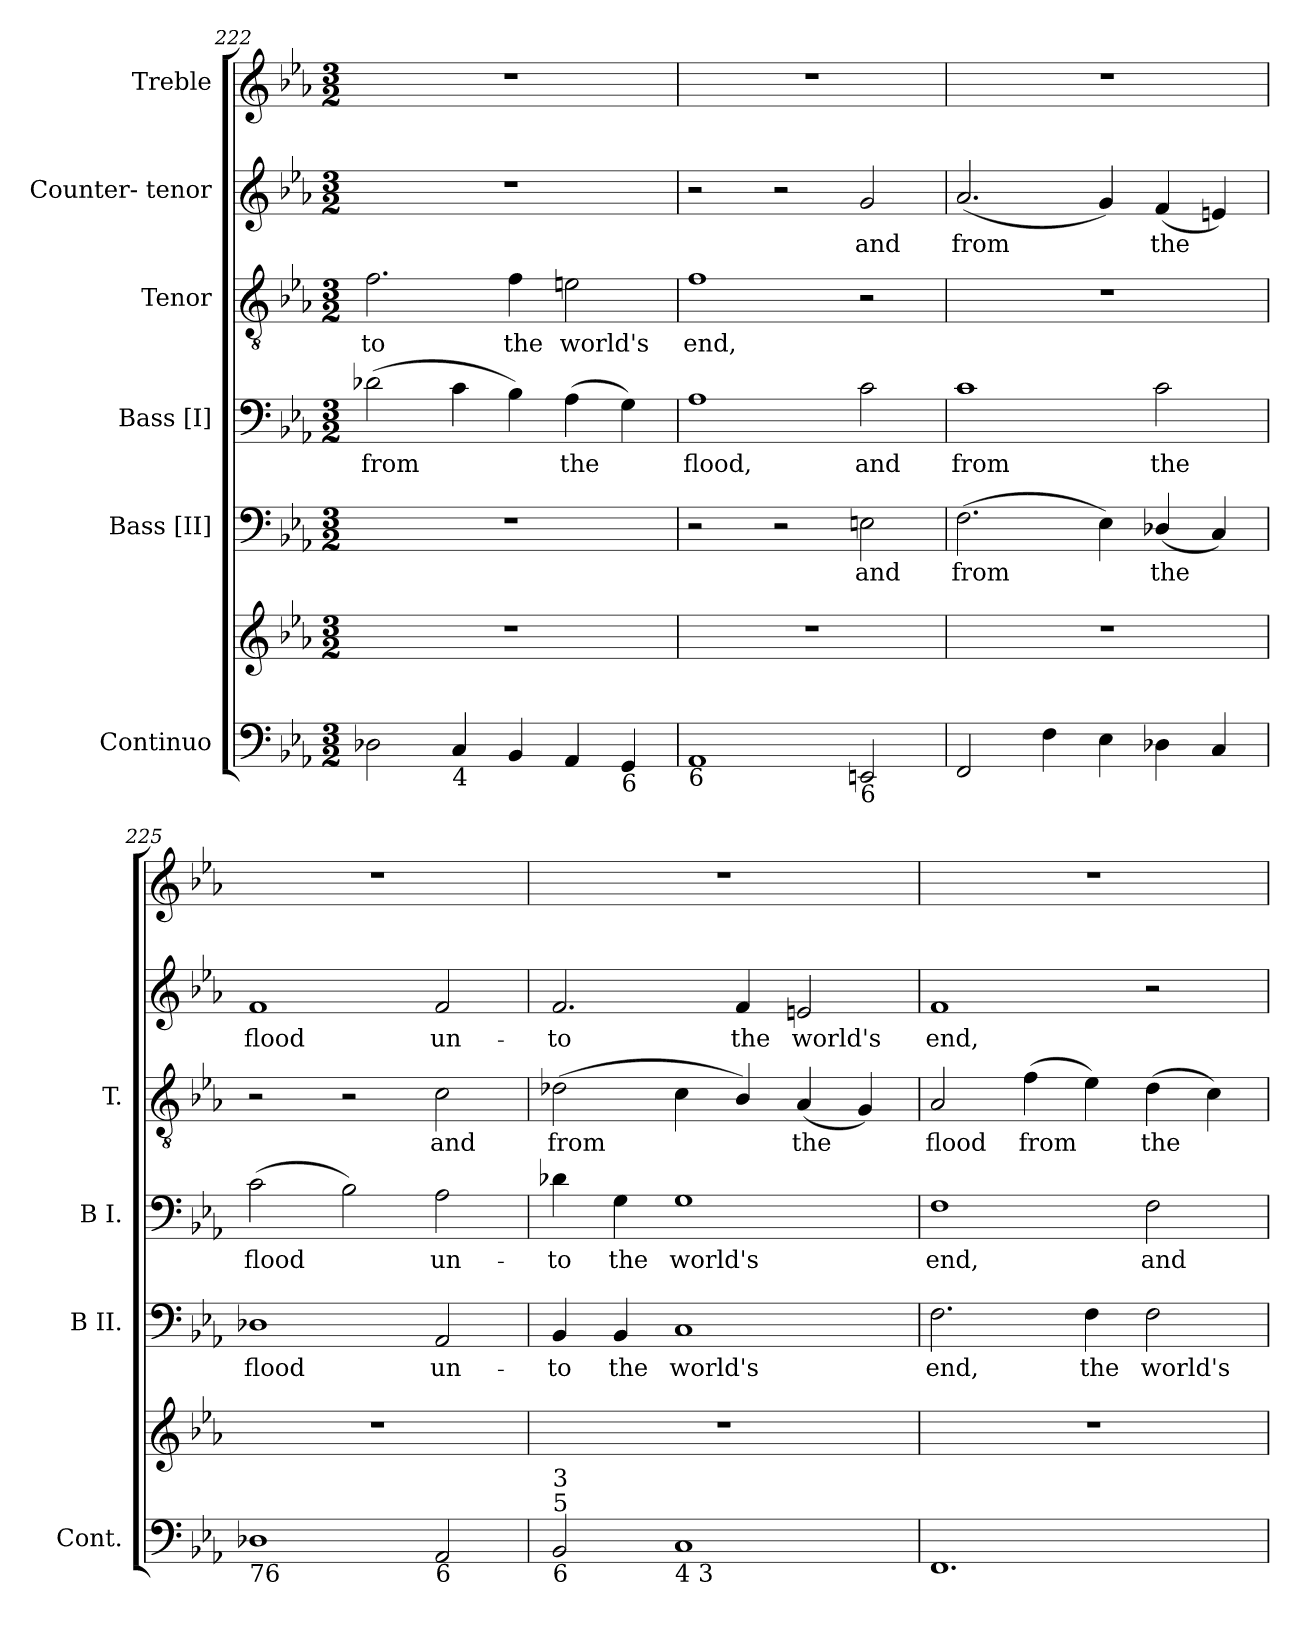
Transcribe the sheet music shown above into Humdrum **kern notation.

**kern	**kern	**kern	**text	**kern	**text	**kern	**text	**kern	**text	**kern
*part6	*part6	*part5	*part5	*part4	*part4	*part3	*part3	*part2	*part2	*part1
*staff7	*staff6	*staff5	*staff5	*staff4	*staff4	*staff3	*staff3	*staff2	*staff2	*staff1
*I"Continuo	*	*I"Bass [II]	*	*I"Bass [I]	*	*I"Tenor	*	*I"Counter- tenor	*	*I"Treble
*I'Cont.	*	*I'B II.	*	*I'B I.	*	*I'T.	*	*	*	*
*clefF4	*clefG2	*clefF4	*	*clefF4	*	*clefGv2	*	*clefG2	*	*clefG2
*	*	*	*	*	*	*ITrd7c12	*	*	*	*
*k[b-e-a-]	*k[b-e-a-]	*k[b-e-a-]	*	*k[b-e-a-]	*	*k[b-e-a-]	*	*k[b-e-a-]	*	*k[b-e-a-]
*E-:	*E-:	*E-:	*	*E-:	*	*E-:	*	*E-:	*	*E-:
*M3/2	*M3/2	*M3/2	*	*M3/2	*	*M3/2	*	*M3/2	*	*M3/2
=222	=222	=222	=222	=222	=222	=222	=222	=222	=222	=222
!	!LO:N:vis=1	!LO:N:vis=1	!	!	!	!	!	!	!	!
!	!	!	!	!	!LO:LY:b:color=#000000	!	!	!	!	!
!	!	!	!	!	!	!	!LO:LY:b:color=#000000	!LO:N:vis=1	!	!LO:N:vis=1
2D-Xi\	1.r	1.r	.	(2d-Xi\	from	2.Fi\	-to	1.r	.	1.r
!LO:TX:b:t=4	!	!	!	!	!	!	!	!	!	!
4Ci/	.	.	.	4ci\	.	.	.	.	.	.
!	!	!	!	!	!	!	!LO:LY:b:color=#000000	!	!	!
4BB-i/	.	.	.	4B-i\)	.	4Fi\	the	.	.	.
!	!	!	!	!	!LO:LY:b:color=#000000	!	!	!	!	!
!	!	!	!	!	!	!	!LO:LY:b:color=#000000	!	!	!
4AA-i/	.	.	.	(4A-i\	the	2Eni\	world's	.	.	.
!LO:TX:b:t=6	!	!	!	!	!	!	!	!	!	!
4GGi/	.	.	.	4Gi\)	.	.	.	.	.	.
=223	=223	=223	=223	=223	=223	=223	=223	=223	=223	=223
!	!LO:N:vis=1	!	!	!	!	!	!	!	!	!
!	!	!	!	!	!LO:LY:b:color=#000000	!	!	!	!	!
!LO:TX:b:t=6	!	!	!	!	!	!	!	!	!	!
!	!	!	!	!	!	!	!LO:LY:b:color=#000000	!	!	!LO:N:vis=1
1AA-i	1.r	2r	.	1A-i	flood,	1Fi	end,	2r	.	1.r
.	.	2r	.	.	.	.	.	2r	.	.
!	!	!	!LO:LY:b:color=#000000	!	!	!	!	!	!	!
!	!	!	!	!	!LO:LY:b:color=#000000	!	!	!	!	!
!LO:TX:b:t=6	!	!	!	!	!	!	!	!	!	!
!	!	!	!	!	!	!	!	!	!LO:LY:b:color=#000000	!
2EEni/	.	2Eni\	and	2ci\	and	2r	.	2gi/	and	.
!!LO:PB:g=z
=224	=224	=224	=224	=224	=224	=224	=224	=224	=224	=224
!	!LO:N:vis=1	!	!	!	!	!	!	!	!	!
!	!	!	!LO:LY:b:color=#000000	!	!	!	!	!	!	!
!	!	!	!	!	!LO:LY:b:color=#000000	!LO:N:vis=1	!	!	!	!
!	!	!	!	!	!	!	!	!	!LO:LY:b:color=#000000	!LO:N:vis=1
2FFi/	1.r	(2.Fi\	from	1ci	from	1.r	.	(2.a-i/	from	1.r
4Fi\	.	.	.	.	.	.	.	.	.	.
4E-i\	.	4E-i\)	.	.	.	.	.	4gi/)	.	.
!	!	!	!LO:LY:b:color=#000000	!	!	!	!	!	!	!
!	!	!	!	!	!LO:LY:b:color=#000000	!	!	!	!	!
!	!	!	!	!	!	!	!	!	!LO:LY:b:color=#000000	!
4D-Xi\	.	(4D-Xi/	the	2ci\	the	.	.	(4fi/	the	.
4Ci/	.	4Ci/)	.	.	.	.	.	4eni/)	.	.
=225	=225	=225	=225	=225	=225	=225	=225	=225	=225	=225
!	!LO:N:vis=1	!	!	!	!	!	!	!	!	!
!	!	!	!LO:LY:b:color=#000000	!	!	!	!	!	!	!
!	!	!	!	!	!LO:LY:b:color=#000000	!	!	!	!	!
!LO:TX:b:t=76	!	!	!	!	!	!	!	!	!	!
!	!	!	!	!	!	!	!	!	!LO:LY:b:color=#000000	!LO:N:vis=1
1D-Xi	1.r	1D-Xi	flood	(2ci\	flood	2r	.	1fi	flood	1.r
.	.	.	.	2B-i\)	.	2r	.	.	.	.
!	!	!	!LO:LY:b:color=#000000	!	!	!	!	!	!	!
!	!	!	!	!	!LO:LY:b:color=#000000	!	!	!	!	!
!	!	!	!	!	!	!	!LO:LY:b:color=#000000	!	!	!
!LO:TX:b:t=6	!	!	!	!	!	!	!	!	!	!
!	!	!	!	!	!	!	!	!	!LO:LY:b:color=#000000	!
2AA-i/	.	2AA-i/	un-	2A-i\	un-	2Ci\	and	2fi/	un-	.
=226	=226	=226	=226	=226	=226	=226	=226	=226	=226	=226
!	!LO:N:vis=1	!	!	!	!	!	!	!	!	!
!	!	!	!LO:LY:b:color=#000000	!	!	!	!	!	!	!
!	!	!	!	!	!LO:LY:b:color=#000000	!	!	!	!	!
!	!	!	!	!	!	!	!LO:LY:b:color=#000000	!	!	!
!LO:TX:b:t=6	!	!	!	!	!	!	!	!	!	!
!LO:TX:t=5	!	!	!	!	!	!	!	!	!	!
!LO:TX:t=3	!	!	!	!	!	!	!	!	!	!
!	!	!	!	!	!	!	!	!	!LO:LY:b:color=#000000	!LO:N:vis=1
2BB-i/	1.r	4BB-i/	-to	4d-Xi\	-to	(2D-Xi\	from	2.fi/	-to	1.r
!	!	!	!LO:LY:b:color=#000000	!	!	!	!	!	!	!
!	!	!	!	!	!LO:LY:b:color=#000000	!	!	!	!	!
.	.	4BB-i/	the	4Gi\	the	.	.	.	.	.
!	!	!	!LO:LY:b:color=#000000	!	!	!	!	!	!	!
!LO:TX:b:t=4    3	!	!	!	!	!	!	!	!	!	!
!	!	!	!	!	!LO:LY:b:color=#000000	!	!	!	!	!
1Ci	.	1Ci	world's	1Gi	world's	4Ci\	.	.	.	.
!	!	!	!	!	!	!	!	!	!LO:LY:b:color=#000000	!
.	.	.	.	.	.	4BB-i/)	.	4fi/	the	.
!	!	!	!	!	!	!	!LO:LY:b:color=#000000	!	!	!
!	!	!	!	!	!	!	!	!	!LO:LY:b:color=#000000	!
.	.	.	.	.	.	(4AA-i/	the	2eni/	world's	.
.	.	.	.	.	.	4GGi/)	.	.	.	.
=227	=227	=227	=227	=227	=227	=227	=227	=227	=227	=227
!	!LO:N:vis=1	!	!	!	!	!	!	!	!	!
!	!	!	!LO:LY:b:color=#000000	!	!	!	!	!	!	!
!	!	!	!	!	!LO:LY:b:color=#000000	!	!	!	!	!
!	!	!	!	!	!	!	!LO:LY:b:color=#000000	!	!	!
!	!	!	!	!	!	!	!	!	!LO:LY:b:color=#000000	!LO:N:vis=1
1.FFi	1.r	2.Fi\	end,	1Fi	end,	2AA-i/	flood	1fi	end,	1.r
!	!	!	!	!	!	!	!LO:LY:b:color=#000000	!	!	!
.	.	.	.	.	.	(4Fi\	from	.	.	.
!	!	!	!LO:LY:b:color=#000000	!	!	!	!	!	!	!
.	.	4Fi\	the	.	.	4E-i\)	.	.	.	.
!	!	!	!LO:LY:b:color=#000000	!	!	!	!	!	!	!
!	!	!	!	!	!LO:LY:b:color=#000000	!	!	!	!	!
!	!	!	!	!	!	!	!LO:LY:b:color=#000000	!	!	!
.	.	2Fi\	world's	2Fi\	and	(4Di\	the	2r	.	.
.	.	.	.	.	.	4Ci\)	.	.	.	.
=	=	=	=	=	=	=	=	=	=	=
*-	*-	*-	*-	*-	*-	*-	*-	*-	*-	*-
